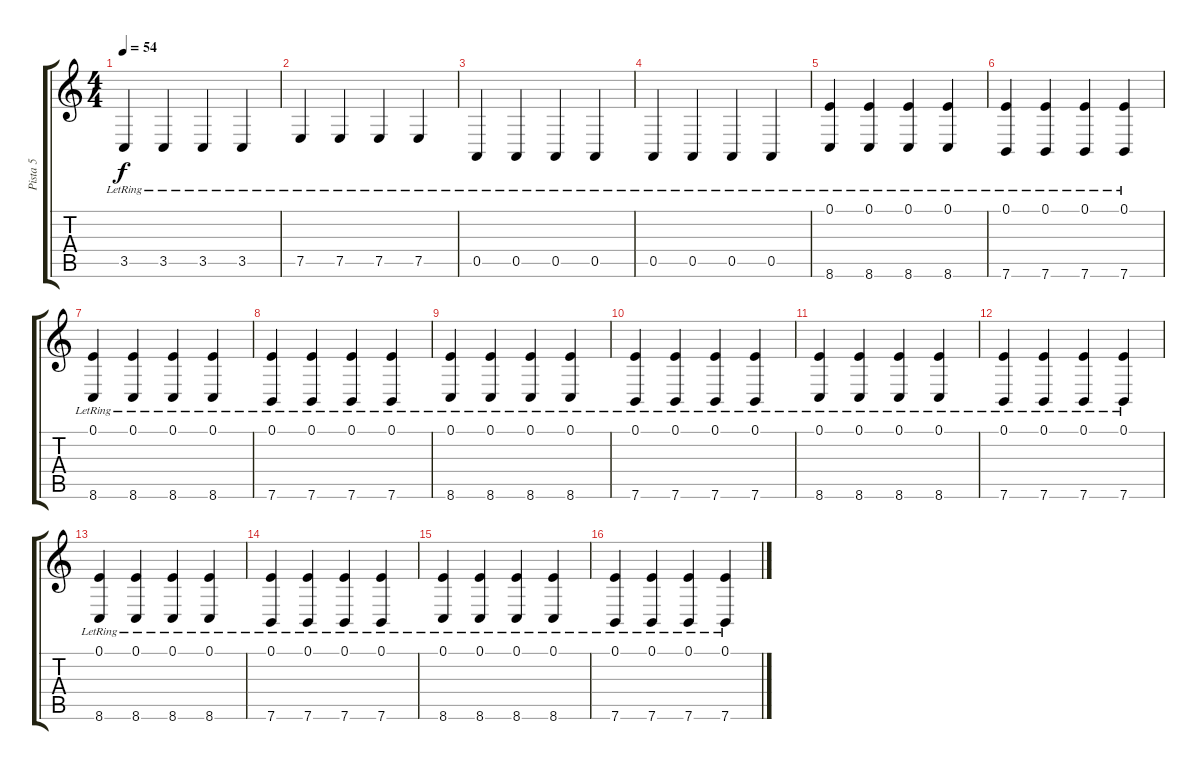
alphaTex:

\track ("Pista 5" "Pista 5") {instrument stringensemble1}
\staff {score tabs}
\tuning (E4 B3 G3 D3 A2 E2) {hide}
\ts (4 4)
\tempo 54
\clef g2
\ks c
3.5{lr}.4{dy f} 3.5{lr}.4 3.5{lr}.4 3.5{lr}.4 |
7.5{lr}.4 7.5{lr}.4 7.5{lr}.4 7.5{lr}.4 |
0.5{lr}.4 0.5{lr}.4 0.5{lr}.4 0.5{lr}.4 |
0.5{lr}.4 0.5{lr}.4 0.5{lr}.4 0.5{lr}.4 |
(0.1{lr} 8.6{lr}).4{volume 13} (0.1{lr} 8.6{lr}).4 (0.1{lr} 8.6{lr}).4 (0.1{lr} 8.6{lr}).4 |
(0.1{lr} 7.6{lr}).4 (0.1{lr} 7.6{lr}).4 (0.1{lr} 7.6{lr}).4 (0.1{lr} 7.6{lr}).4 |
(0.1{lr} 8.6{lr}).4 (0.1{lr} 8.6{lr}).4 (0.1{lr} 8.6{lr}).4 (0.1{lr} 8.6{lr}).4 |
(0.1{lr} 7.6{lr}).4 (0.1{lr} 7.6{lr}).4 (0.1{lr} 7.6{lr}).4 (0.1{lr} 7.6{lr}).4 |
(0.1{lr} 8.6{lr}).4 (0.1{lr} 8.6{lr}).4 (0.1{lr} 8.6{lr}).4 (0.1{lr} 8.6{lr}).4 |
(0.1{lr} 7.6{lr}).4 (0.1{lr} 7.6{lr}).4 (0.1{lr} 7.6{lr}).4 (0.1{lr} 7.6{lr}).4 |
(0.1{lr} 8.6{lr}).4 (0.1{lr} 8.6{lr}).4 (0.1{lr} 8.6{lr}).4 (0.1{lr} 8.6{lr}).4 |
(0.1{lr} 7.6{lr}).4 (0.1{lr} 7.6{lr}).4 (0.1{lr} 7.6{lr}).4 (0.1{lr} 7.6{lr}).4 |
(0.1{lr} 8.6{lr}).4{volume 0} (0.1{lr} 8.6{lr}).4 (0.1{lr} 8.6{lr}).4 (0.1{lr} 8.6{lr}).4 |
(0.1{lr} 7.6{lr}).4 (0.1{lr} 7.6{lr}).4 (0.1{lr} 7.6{lr}).4 (0.1{lr} 7.6{lr}).4 |
(0.1{lr} 8.6{lr}).4 (0.1{lr} 8.6{lr}).4 (0.1{lr} 8.6{lr}).4 (0.1{lr} 8.6{lr}).4 |
(0.1{lr} 7.6{lr}).4 (0.1{lr} 7.6{lr}).4 (0.1{lr} 7.6{lr}).4 (0.1{lr} 7.6{lr}).4
